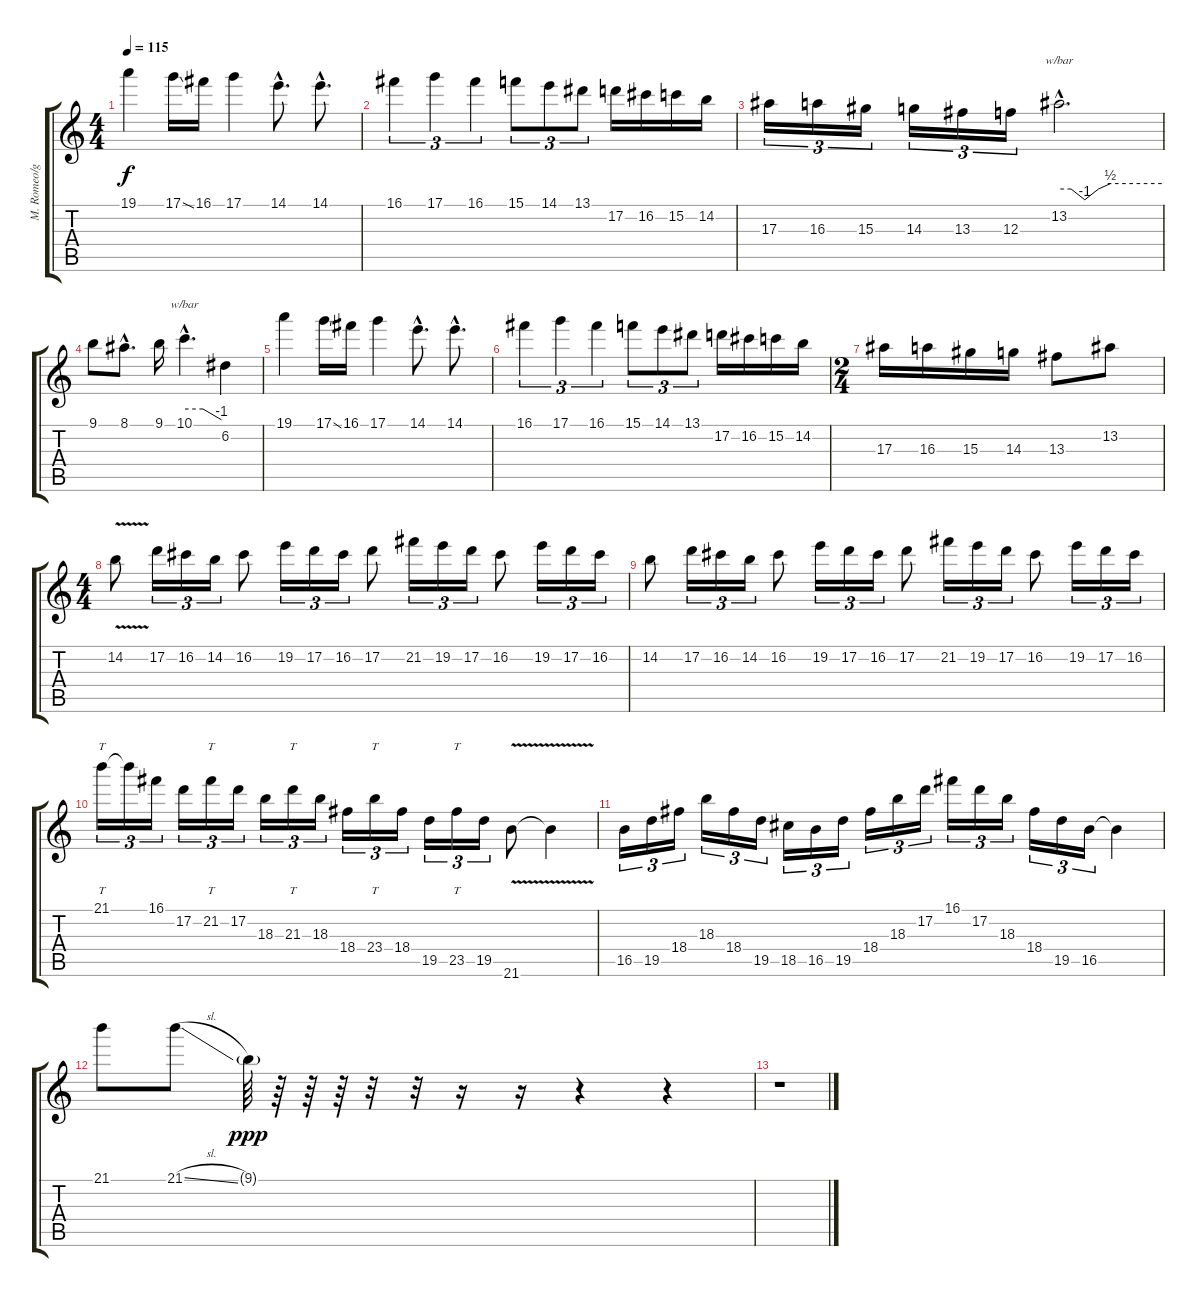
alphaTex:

\track ("M. Romeo/guitarra/Solo" "M. Romeo/g") {instrument overdrivenguitar}
\staff {score tabs}
\tuning (D4 A3 F3 C3 G2 D2) {hide}
\ts (4 4)
\tempo 115
\clef g2
\ks c
19.1.4{dy f} 17.1{ss}.16 16.1.16 17.1.4 14.1{hac}.8{d} 14.1{hac}.8{d} |
16.1.4{tu (3 2)} 17.1.4{tu (3 2)} 16.1.4{tu (3 2)} 15.1.8{tu (3 2)} 14.1.8{tu (3 2)} 13.1.8{tu (3 2)} 17.2.16 16.2.16 15.2.16 14.2.16 |
17.3.16{tu (3 2)} 16.3.16{tu (3 2)} 15.3.16{tu (3 2)} 14.3.16{tu (3 2)} 13.3.16{tu (3 2)} 12.3.16{tu (3 2)} 13.2{hac}.2{d tbe (custom default 0 0 7 0 15 -4 23 0 30 2 60 2)} |
9.1.8 8.1{hac}.8{d} 9.1.16 10.1{hac}.4{d tbe (custom default 0 0 30 0 60 -4)} 6.2.4 |
19.1.4 17.1{ss}.16 16.1.16 17.1.4 14.1{hac}.8{d} 14.1{hac}.8{d} |
16.1.4{tu (3 2)} 17.1.4{tu (3 2)} 16.1.4{tu (3 2)} 15.1.8{tu (3 2)} 14.1.8{tu (3 2)} 13.1.8{tu (3 2)} 17.2.16 16.2.16 15.2.16 14.2.16 |
\ts (2 4)
17.3.16 16.3.16 15.3.16 14.3.16 13.3.8 13.2.8 |
\ts (4 4)
14.2{v}.8 17.2.16{tu (3 2)} 16.2.16{tu (3 2)} 14.2.16{tu (3 2)} 16.2.8 19.2.16{tu (3 2)} 17.2.16{tu (3 2)} 16.2.16{tu (3 2)} 17.2.8 21.2.16{tu (3 2)} 19.2.16{tu (3 2)} 17.2.16{tu (3 2)} 16.2.8 19.2.16{tu (3 2)} 17.2.16{tu (3 2)} 16.2.16{tu (3 2)} |
14.2.8 17.2.16{tu (3 2)} 16.2.16{tu (3 2)} 14.2.16{tu (3 2)} 16.2.8 19.2.16{tu (3 2)} 17.2.16{tu (3 2)} 16.2.16{tu (3 2)} 17.2.8 21.2.16{tu (3 2)} 19.2.16{tu (3 2)} 17.2.16{tu (3 2)} 16.2.8 19.2.16{tu (3 2)} 17.2.16{tu (3 2)} 16.2.16{tu (3 2)} |
21.1.16{tt tu (3 2)} 21.1{t}.16{tu (3 2)} 16.1.16{tu (3 2)} 17.2.16{tu (3 2)} 21.2.16{tt tu (3 2)} 17.2.16{tu (3 2)} 18.3.16{tu (3 2)} 21.3.16{tt tu (3 2)} 18.3.16{tu (3 2)} 18.4.16{tu (3 2)} 23.4.16{tt tu (3 2)} 18.4.16{tu (3 2)} 19.5.16{tu (3 2)} 23.5.16{tt tu (3 2)} 19.5.16{tu (3 2)} 21.6{v}.8 21.6{t}.4 |
16.5.16{tu (3 2)} 19.5.16{tu (3 2)} 18.4.16{tu (3 2)} 18.3.16{tu (3 2)} 18.4.16{tu (3 2)} 19.5.16{tu (3 2)} 18.5.16{tu (3 2)} 16.5.16{tu (3 2)} 19.5.16{tu (3 2)} 18.4.16{tu (3 2)} 18.3.16{tu (3 2)} 17.2.16{tu (3 2)} 16.1.16{tu (3 2)} 17.2.16{tu (3 2)} 18.3.16{tu (3 2)} 18.4.16{tu (3 2)} 19.5.16{tu (3 2)} 16.5.16{tu (3 2)} 16.5{t}.4 |
21.1.8{txt ""} 21.1{sl}.8 9.1{g}.64{dy ppp} r.64 r.64 r.64 r.32 r.32 r.16 r.16 r.4 r.4 |
r.1
